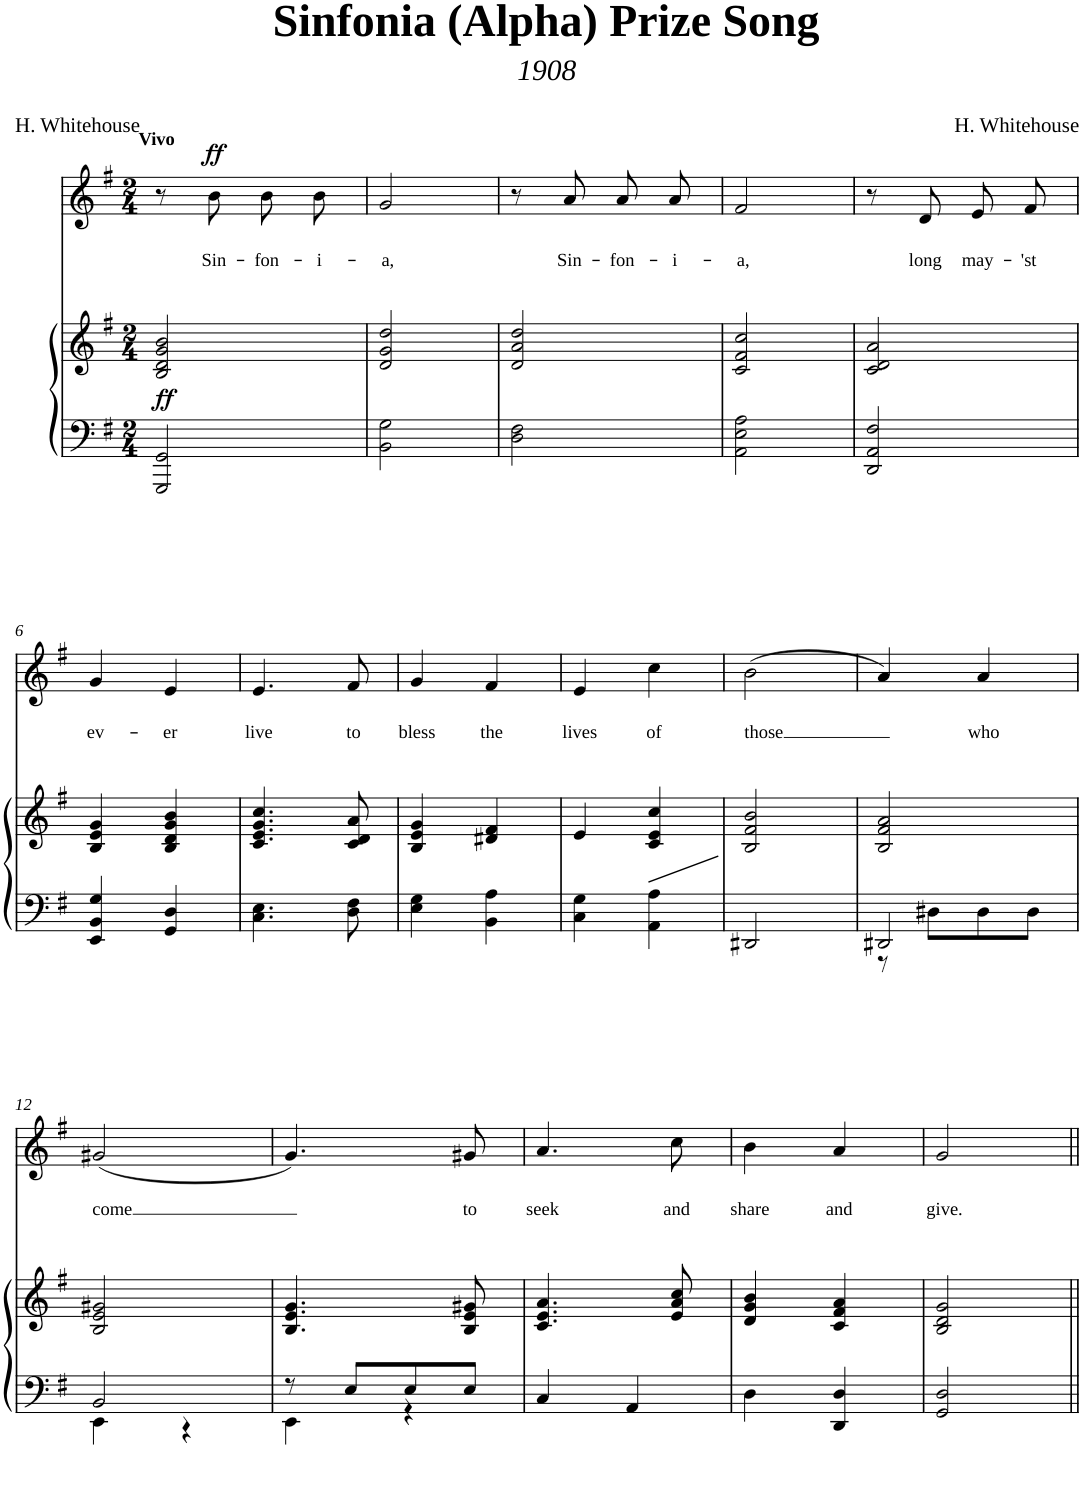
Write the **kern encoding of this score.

**kern	**kern	**dynam	**kern	**text	**dynam
*part2	*part2	*part2	*part1	*part1	*part1
*staff3	*staff2	*staff2/3	*staff1	*staff1	*staff1
*I"Piano	*	*	*I"Tenor	*	*
*I'Pno	*	*	*	*	*
*clefF4	*clefG2	*	*clefG2	*	*
*k[f#]	*k[f#]	*	*k[f#]	*	*
*M2/4	*M2/4	*	*M2/4	*	*
=1	=1	=1	=1	=1	=1
!	!	!LO:DY:b	!	!	!
2GGG/ 2GG/	2B/ 2d/ 2g/ 2b/	ff	8r	.	.
!	!	!	!LO:TX:a:B:t=Vivo	!	!
!	!	!	!	!LO:LY:b	!LO:DY:a
.	.	.	8b\	Sin-	ff
!	!	!	!	!LO:LY:b	!
.	.	.	8b\L	-fon-	.
!	!	!	!	!LO:LY:b	!
.	.	.	8b\J	-i-	.
=2	=2	=2	=2	=2	=2
!	!	!	!	!LO:LY:b	!
2BB\ 2G\	2d/ 2g/ 2dd/	.	2g/	-a,	.
=3	=3	=3	=3	=3	=3
2D\ 2F#\	2d/ 2a/ 2dd/	.	8r	.	.
!	!	!	!	!LO:LY:b	!
.	.	.	8a/	Sin-	.
!	!	!	!	!LO:LY:b	!
.	.	.	8a/L	-fon-	.
!	!	!	!	!LO:LY:b	!
.	.	.	8a/J	-i-	.
=4	=4	=4	=4	=4	=4
!	!	!	!	!LO:LY:b	!
2AA\ 2E\ 2A\	2c/ 2f#/ 2cc/	.	2f#/	-a,	.
=5	=5	=5	=5	=5	=5
2DD/ 2AA/ 2F#/	2c/ 2d/ 2a/	.	8r	.	.
!	!	!	!	!LO:LY:b	!
.	.	.	8d/	long	.
!	!	!	!	!LO:LY:b	!
.	.	.	8e/L	may-	.
!	!	!	!	!LO:LY:b	!
.	.	.	8f#/J	-'st	.
!!LO:LB:g=z
=6	=6	=6	=6	=6	=6
!	!	!	!	!LO:LY:b	!
4EE/ 4BB/ 4G/	4B/ 4e/ 4g/	.	4g/	ev-	.
!	!	!	!	!LO:LY:b	!
4GG/ 4D/	4B/ 4d/ 4g/ 4b/	.	4e/	-er	.
=7	=7	=7	=7	=7	=7
!	!	!	!	!LO:LY:b	!
4.C\ 4.E\	4.c/ 4.e/ 4.g/ 4.cc/	.	4.e/	live	.
!	!	!	!	!LO:LY:b	!
8D\ 8F#\	8c/ 8d/ 8a/	.	8f#/	to	.
=8	=8	=8	=8	=8	=8
!	!	!	!	!LO:LY:b	!
4E\ 4G\	4B/ 4e/ 4g/	.	4g/	bless	.
!	!	!	!	!LO:LY:b	!
4BB\ 4A\	4d#X/ 4f#/	.	4f#/	the	.
=9	=9	=9	=9	=9	=9
!	!	!	!	!LO:LY:b	!
4C\ 4G\	4e/	.	4e/	lives	.
!	!	!	!	!LO:LY:b	!
4AA\ 4A\	4c/ 4e/ 4cc/	.	4cc\	of	.
=10	=10	=10	=10	=10	=10
!	!	!	!	!LO:LY:b	!
2DD#X/	2B/ 2f#/ 2b/	.	(2b\	those	.
=11	=11	=11	=11	=11	=11
*^	*	*	*	*	*
2DD#X/	8r	2B/ 2f#/ 2a/	.	4a/)	.	.
.	8D#X\L	.	.	.	.	.
!	!	!	!	!	!LO:LY:b	!
.	8D#\	.	.	4a/	who	.
.	8D#\J	.	.	.	.	.
!!LO:LB:g=z
=12	=12	=12	=12	=12	=12	=12
!	!	!	!	!	!LO:LY:b	!
2BB/	4EE\	2B/ 2e/ 2g#X/	.	(2g#X/	come	.
.	4r	.	.	.	.	.
=13	=13	=13	=13	=13	=13	=13
8r	4EE\	4.B/ 4.e/ 4.g/	.	4.g/)	.	.
8E/L	.	.	.	.	.	.
8E/	4r	.	.	.	.	.
!	!	!	!	!	!LO:LY:b	!
8E/J	.	8B/ 8e/ 8g#X/	.	8g#X/	to	.
*v	*v	*	*	*	*	*
=14	=14	=14	=14	=14	=14
!	!	!	!	!LO:LY:b	!
4C/	4.c/ 4.e/ 4.a/	.	4.a/	seek	.
4AA/	.	.	.	.	.
!	!	!	!	!LO:LY:b	!
.	8e/ 8a/ 8cc/	.	8cc\	and	.
=15	=15	=15	=15	=15	=15
!	!	!	!	!LO:LY:b	!
4D\	4d/ 4g/ 4b/	.	4b\	share	.
!	!	!	!	!LO:LY:b	!
4DD/ 4D/	4c/ 4f#/ 4a/	.	4a/	and	.
=16	=16	=16	=16	=16	=16
!	!	!	!	!LO:LY:b	!
2GG/ 2D/	2B/ 2d/ 2g/	.	2g/	give.	.
=||	=||	=||	=||	=||	=||
*-	*-	*-	*-	*-	*-
